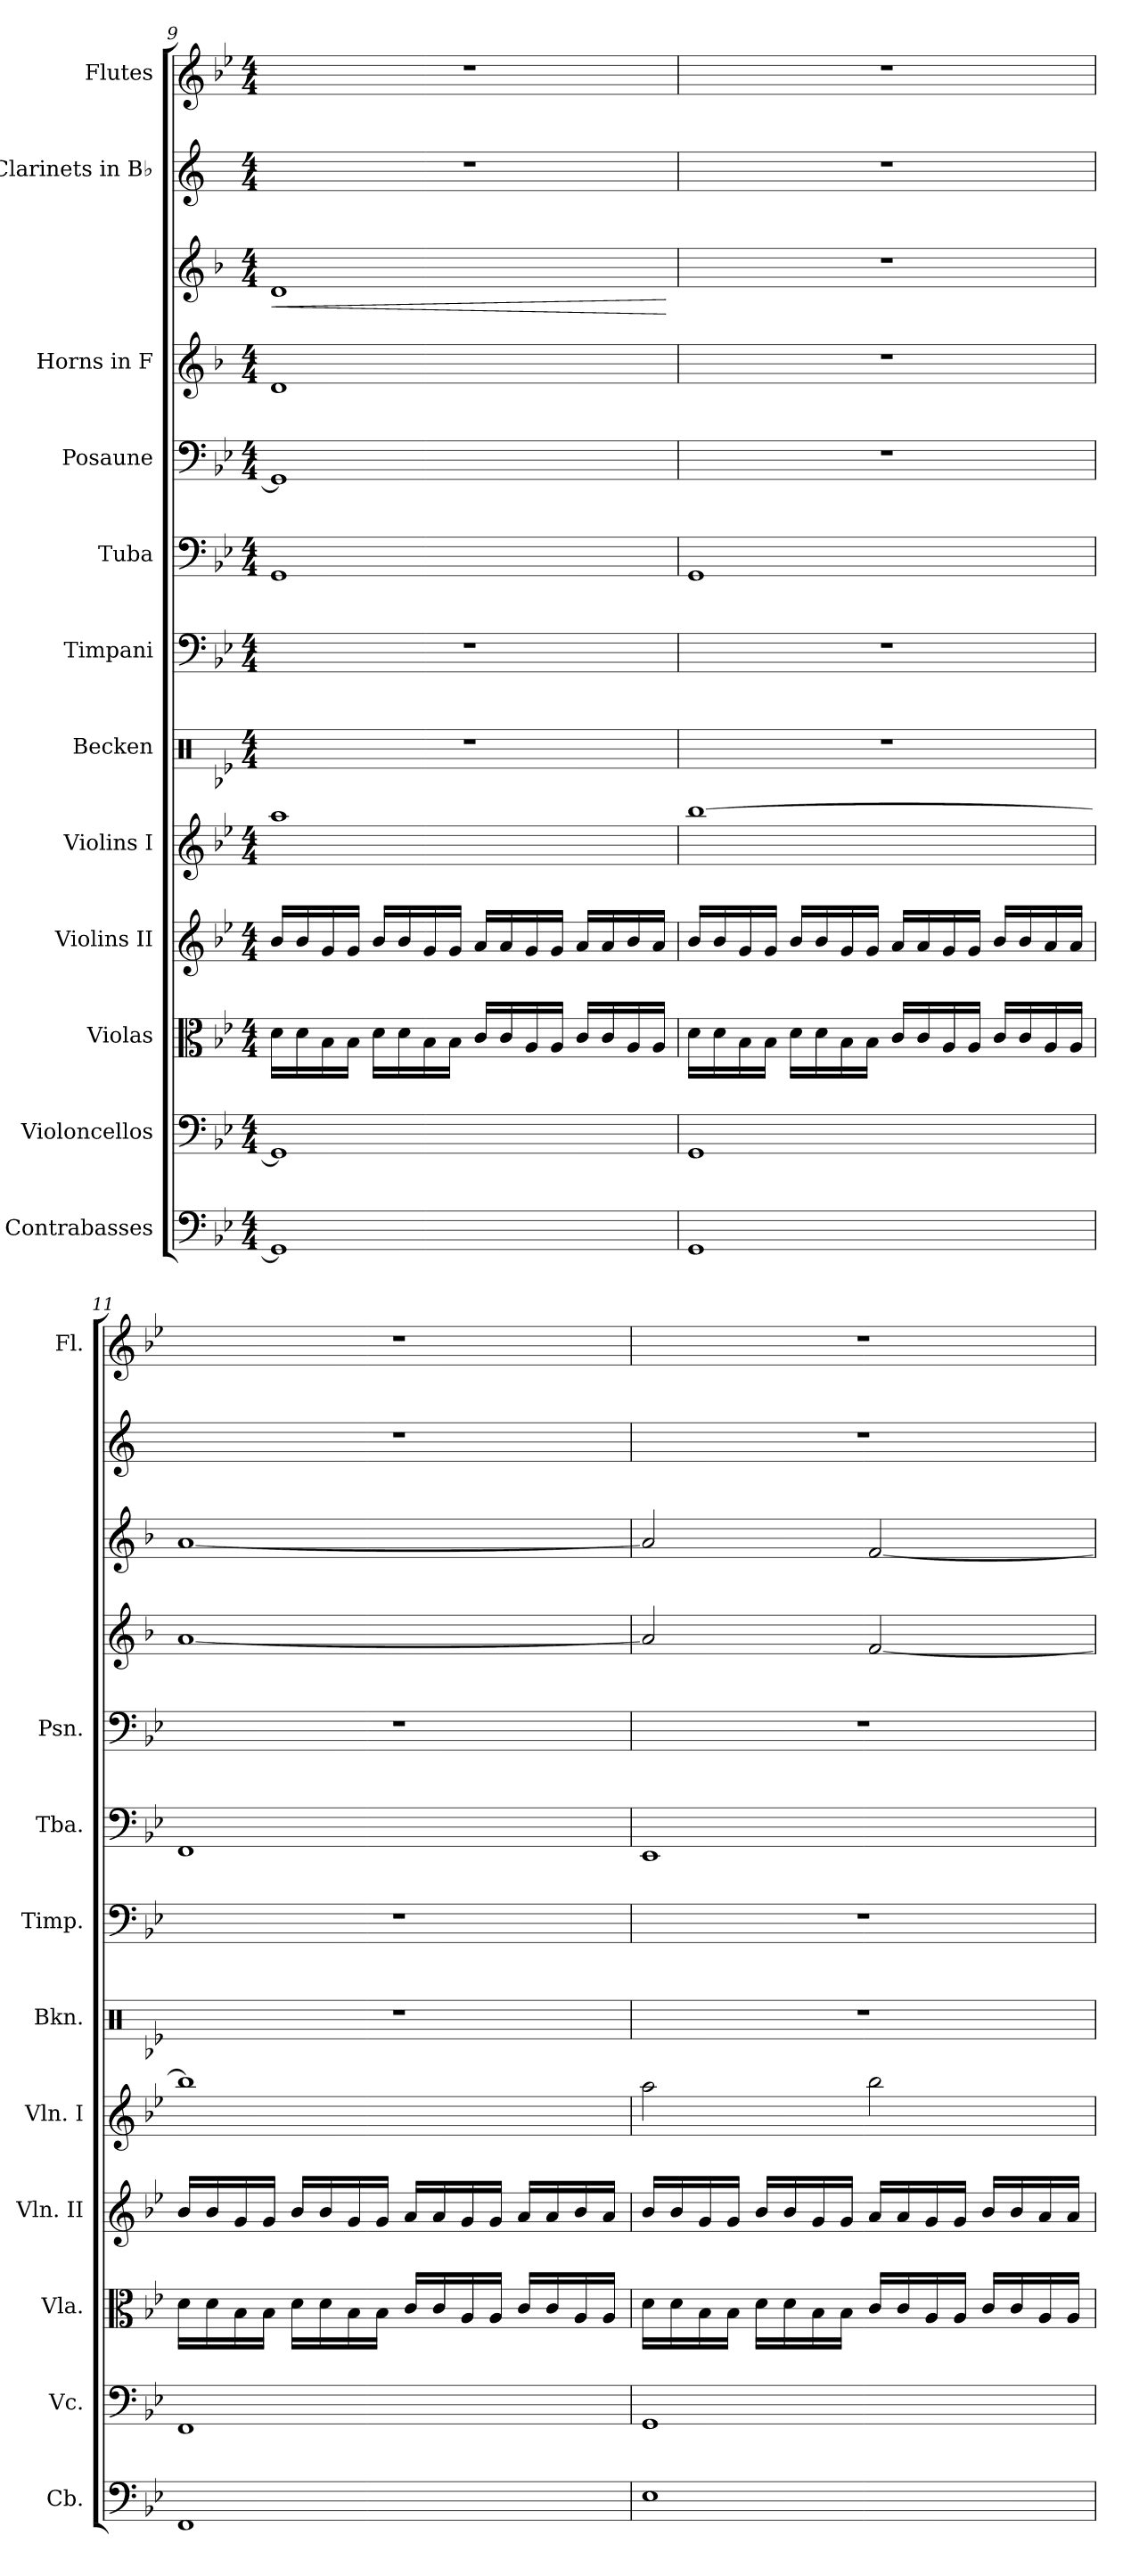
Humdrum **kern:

**kern	**kern	**kern	**kern	**kern	**kern	**kern	**kern	**kern	**kern	**kern	**dynam	**kern	**kern
*part12	*part11	*part10	*part9	*part8	*part7	*part6	*part5	*part4	*part3	*part3	*part3	*part2	*part1
*staff13	*staff12	*staff11	*staff10	*staff9	*staff8	*staff7	*staff6	*staff5	*staff4	*staff3	*staff3/4	*staff2	*staff1
*I"Contrabasses	*I"Violoncellos	*I"Violas	*I"Violins II	*I"Violins I	*I"Becken	*I"Timpani	*I"Tuba	*I"Posaune	*I"Horns in F	*	*	*I"Clarinets in B♭	*I"Flutes
*I'Cb.	*I'Vc.	*I'Vla.	*I'Vln. II	*I'Vln. I	*I'Bkn.	*I'Timp.	*I'Tba.	*I'Psn.	*	*	*	*	*I'Fl.
*clefF4	*clefF4	*clefC3	*clefG2	*clefG2	*clefX	*clefF4	*clefF4	*clefF4	*clefG2	*clefG2	*	*clefG2	*clefG2
*ITrd7c12	*	*	*	*	*	*	*	*	*ITrd4c7	*ITrd4c7	*	*ITrd1c2	*
*k[b-e-]	*k[b-e-]	*k[b-e-]	*k[b-e-]	*k[b-e-]	*k[b-e-]	*k[b-e-]	*k[b-e-]	*k[b-e-]	*k[b-e-]	*k[b-e-]	*	*k[b-e-]	*k[b-e-]
*M4/4	*M4/4	*M4/4	*M4/4	*M4/4	*M4/4	*M4/4	*M4/4	*M4/4	*M4/4	*M4/4	*	*M4/4	*M4/4
=9	=9	=9	=9	=9	=9	=9	=9	=9	=9	=9	=9	=9	=9
!	!	!	!	!	!	!	!	!	!	!	!LO:HP:b	!	!
1GGG]	1GG]	16d\LL	16b-/LL	1aa	1r	1r	1GG	1GG]	1G	1G	<	1r	1r
.	.	16d\	16b-/	.	.	.	.	.	.	.	.	.	.
.	.	16B-\	16g/	.	.	.	.	.	.	.	.	.	.
.	.	16B-\JJ	16g/JJ	.	.	.	.	.	.	.	.	.	.
.	.	16d\LL	16b-/LL	.	.	.	.	.	.	.	.	.	.
.	.	16d\	16b-/	.	.	.	.	.	.	.	.	.	.
.	.	16B-\	16g/	.	.	.	.	.	.	.	.	.	.
.	.	16B-\JJ	16g/JJ	.	.	.	.	.	.	.	.	.	.
.	.	16c/LL	16a/LL	.	.	.	.	.	.	.	.	.	.
.	.	16c/	16a/	.	.	.	.	.	.	.	.	.	.
.	.	16A/	16g/	.	.	.	.	.	.	.	.	.	.
.	.	16A/JJ	16g/JJ	.	.	.	.	.	.	.	.	.	.
.	.	16c/LL	16a/LL	.	.	.	.	.	.	.	.	.	.
.	.	16c/	16a/	.	.	.	.	.	.	.	.	.	.
.	.	16A/	16b-/	.	.	.	.	.	.	.	.	.	.
.	.	16A/JJ	16a/JJ	.	.	.	.	.	.	.	.	.	.
.	.	.	.	.	.	.	.	.	.	.	[	.	.
=10	=10	=10	=10	=10	=10	=10	=10	=10	=10	=10	=10	=10	=10
1GGG	1GG	16d\LL	16b-/LL	[1bb-	1r	1r	1GG	1r	1r	1r	.	1r	1r
.	.	16d\	16b-/	.	.	.	.	.	.	.	.	.	.
.	.	16B-\	16g/	.	.	.	.	.	.	.	.	.	.
.	.	16B-\JJ	16g/JJ	.	.	.	.	.	.	.	.	.	.
.	.	16d\LL	16b-/LL	.	.	.	.	.	.	.	.	.	.
.	.	16d\	16b-/	.	.	.	.	.	.	.	.	.	.
.	.	16B-\	16g/	.	.	.	.	.	.	.	.	.	.
.	.	16B-\JJ	16g/JJ	.	.	.	.	.	.	.	.	.	.
.	.	16c/LL	16a/LL	.	.	.	.	.	.	.	.	.	.
.	.	16c/	16a/	.	.	.	.	.	.	.	.	.	.
.	.	16A/	16g/	.	.	.	.	.	.	.	.	.	.
.	.	16A/JJ	16g/JJ	.	.	.	.	.	.	.	.	.	.
.	.	16c/LL	16b-/LL	.	.	.	.	.	.	.	.	.	.
.	.	16c/	16b-/	.	.	.	.	.	.	.	.	.	.
.	.	16A/	16a/	.	.	.	.	.	.	.	.	.	.
.	.	16A/JJ	16a/JJ	.	.	.	.	.	.	.	.	.	.
!!LO:LB:g=z
=11	=11	=11	=11	=11	=11	=11	=11	=11	=11	=11	=11	=11	=11
1FFF	1FF	16d\LL	16b-/LL	1bb-]	1r	1r	1FF	1r	[1d	[1d	.	1r	1r
.	.	16d\	16b-/	.	.	.	.	.	.	.	.	.	.
.	.	16B-\	16g/	.	.	.	.	.	.	.	.	.	.
.	.	16B-\JJ	16g/JJ	.	.	.	.	.	.	.	.	.	.
.	.	16d\LL	16b-/LL	.	.	.	.	.	.	.	.	.	.
.	.	16d\	16b-/	.	.	.	.	.	.	.	.	.	.
.	.	16B-\	16g/	.	.	.	.	.	.	.	.	.	.
.	.	16B-\JJ	16g/JJ	.	.	.	.	.	.	.	.	.	.
.	.	16c/LL	16a/LL	.	.	.	.	.	.	.	.	.	.
.	.	16c/	16a/	.	.	.	.	.	.	.	.	.	.
.	.	16A/	16g/	.	.	.	.	.	.	.	.	.	.
.	.	16A/JJ	16g/JJ	.	.	.	.	.	.	.	.	.	.
.	.	16c/LL	16a/LL	.	.	.	.	.	.	.	.	.	.
.	.	16c/	16a/	.	.	.	.	.	.	.	.	.	.
.	.	16A/	16b-/	.	.	.	.	.	.	.	.	.	.
.	.	16A/JJ	16a/JJ	.	.	.	.	.	.	.	.	.	.
=12	=12	=12	=12	=12	=12	=12	=12	=12	=12	=12	=12	=12	=12
1EE-	1GG	16d\LL	16b-/LL	2aa\	1r	1r	1EE-	1r	2d/]	2d/]	.	1r	1r
.	.	16d\	16b-/	.	.	.	.	.	.	.	.	.	.
.	.	16B-\	16g/	.	.	.	.	.	.	.	.	.	.
.	.	16B-\JJ	16g/JJ	.	.	.	.	.	.	.	.	.	.
.	.	16d\LL	16b-/LL	.	.	.	.	.	.	.	.	.	.
.	.	16d\	16b-/	.	.	.	.	.	.	.	.	.	.
.	.	16B-\	16g/	.	.	.	.	.	.	.	.	.	.
.	.	16B-\JJ	16g/JJ	.	.	.	.	.	.	.	.	.	.
.	.	16c/LL	16a/LL	2bb-\	.	.	.	.	[2B-/	[2B-/	.	.	.
.	.	16c/	16a/	.	.	.	.	.	.	.	.	.	.
.	.	16A/	16g/	.	.	.	.	.	.	.	.	.	.
.	.	16A/JJ	16g/JJ	.	.	.	.	.	.	.	.	.	.
.	.	16c/LL	16b-/LL	.	.	.	.	.	.	.	.	.	.
.	.	16c/	16b-/	.	.	.	.	.	.	.	.	.	.
.	.	16A/	16a/	.	.	.	.	.	.	.	.	.	.
.	.	16A/JJ	16a/JJ	.	.	.	.	.	.	.	.	.	.
=	=	=	=	=	=	=	=	=	=	=	=	=	=
*-	*-	*-	*-	*-	*-	*-	*-	*-	*-	*-	*-	*-	*-
